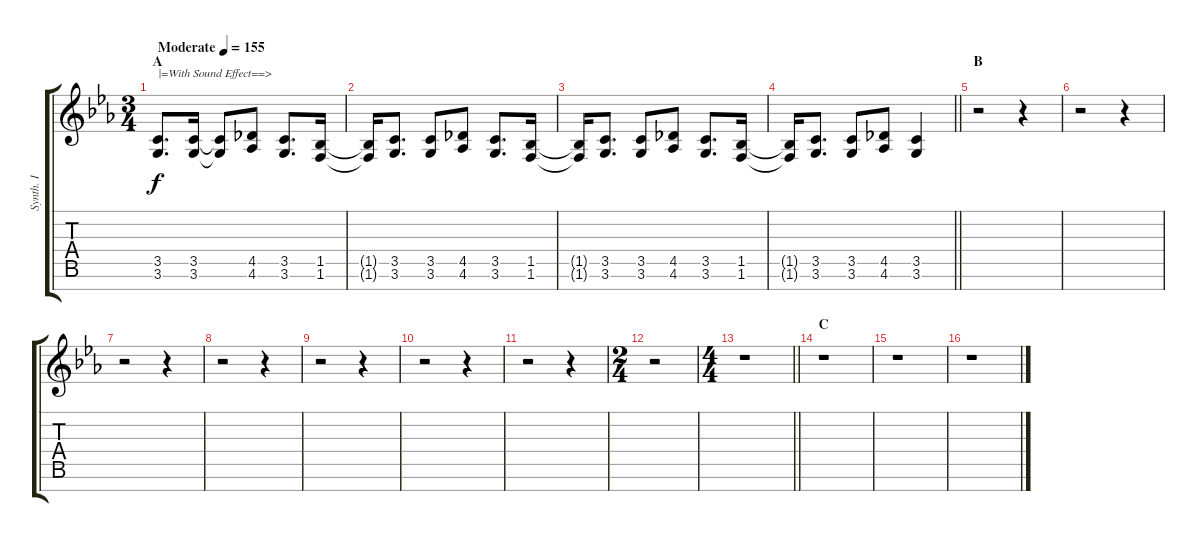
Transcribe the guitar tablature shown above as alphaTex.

\track ("Synth. I" "Synth. I") {instrument lead2sawtooth}
\staff {score tabs}
\tuning (E5 B4 G4 D4 A3 E3 B2) {hide}
\ts (3 4)
\section ("" "A")
\tempo (155 "Moderate")
\clef g2
\ks eb
(3.5 3.6).8{d txt "|=With Sound Effect==>" dy f instrument lead2sawtooth} (3.5 3.6).16 (3.5{t} 3.6{t}).8 (4.5 4.6).8 (3.5 3.6).8{d} (1.5 1.6).16 |
(1.5{t} 1.6{t}).16 (3.5 3.6).8{d} (3.5 3.6).8 (4.5 4.6).8 (3.5 3.6).8{d} (1.5 1.6).16 |
(1.5{t} 1.6{t}).16 (3.5 3.6).8{d} (3.5 3.6).8 (4.5 4.6).8 (3.5 3.6).8{d} (1.5 1.6).16 |
\barLineRight lightlight
(1.5{t} 1.6{t}).16 (3.5 3.6).8{d} (3.5 3.6).8 (4.5 4.6).8 (3.5 3.6).4 |
\section ("" "B")
r.2 r.4 |
r.2 r.4 |
r.2 r.4 |
r.2 r.4 |
r.2 r.4 |
r.2 r.4 |
r.2 r.4 |
\ts (2 4)
r.2 |
\ts (4 4)
\barLineRight lightlight
r.1 |
\section ("" "C")
r.1 |
r.1 |
r.1
